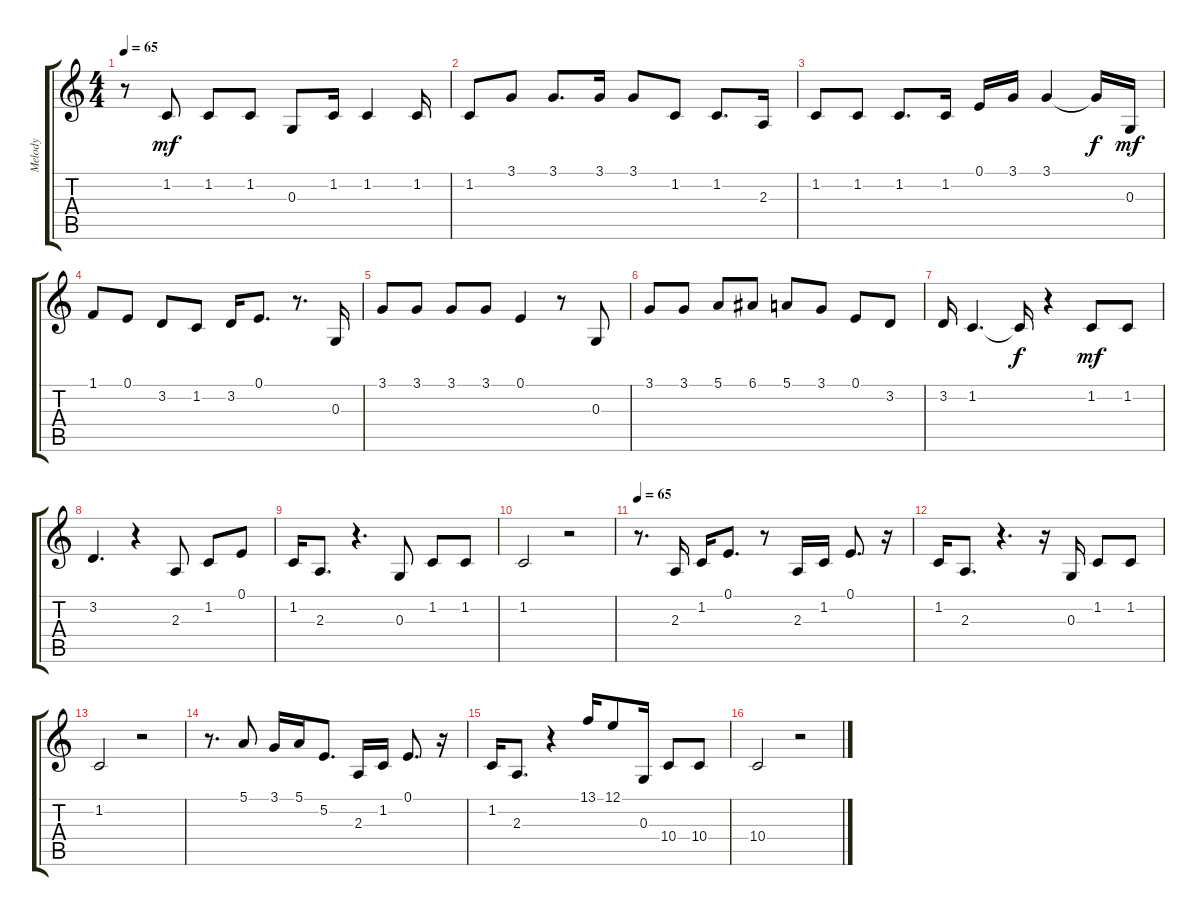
\track ("Melody" "Melody") {instrument flute}
\staff {score tabs}
\tuning (E4 B3 G3 D3 A2 E2) {hide}
\ts (4 4)
\tempo 65
\clef g2
\ks c
r.8{dy mf} 1.2.8 1.2.8 1.2.8 0.3.8 1.2.16 1.2.4 1.2.16 |
1.2.8 3.1.8 3.1.8{d} 3.1.16 3.1.8 1.2.8 1.2.8{d} 2.3.16 |
1.2.8 1.2.8 1.2.8{d} 1.2.16 0.1.16 3.1.16 3.1.4 3.1{t}.16{dy f} 0.3.16{dy mf} |
1.1.8 0.1.8 3.2.8 1.2.8 3.2.16 0.1.8{d} r.8{d} 0.3.16 |
3.1.8 3.1.8 3.1.8 3.1.8 0.1.4 r.8 0.3.8 |
3.1.8 3.1.8 5.1.8 6.1.8 5.1.8 3.1.8 0.1.8 3.2.8 |
3.2.16 1.2.4{d} 1.2{t}.16{dy f} r.4 1.2.8{dy mf} 1.2.8 |
3.2.4{d} r.4 2.3.8 1.2.8 0.1.8 |
1.2.16 2.3.8{d} r.4{d} 0.3.8 1.2.8 1.2.8 |
1.2.2 r.2 |
\tempo 65
r.8{d} 2.3.16 1.2.16 0.1.8{d} r.8 2.3.16 1.2.16 0.1.8{d} r.16 |
1.2.16 2.3.8{d} r.4{d} r.16 0.3.16 1.2.8 1.2.8 |
1.2.2 r.2 |
r.8{d} 5.1.8{volume 12} 3.1.16{volume 12} 5.1.16{volume 11} 5.2.8{d volume 11} 2.3.16{volume 10} 1.2.16{volume 10} 0.1.8{d volume 10} r.16 |
1.2.16{volume 9} 2.3.8{d volume 9} r.4 13.1.16{volume 7} 12.1.8{volume 7} 0.3.16{volume 6} 10.4.8{volume 6} 10.4.8{volume 5} |
10.4.2{volume 5} r.2
